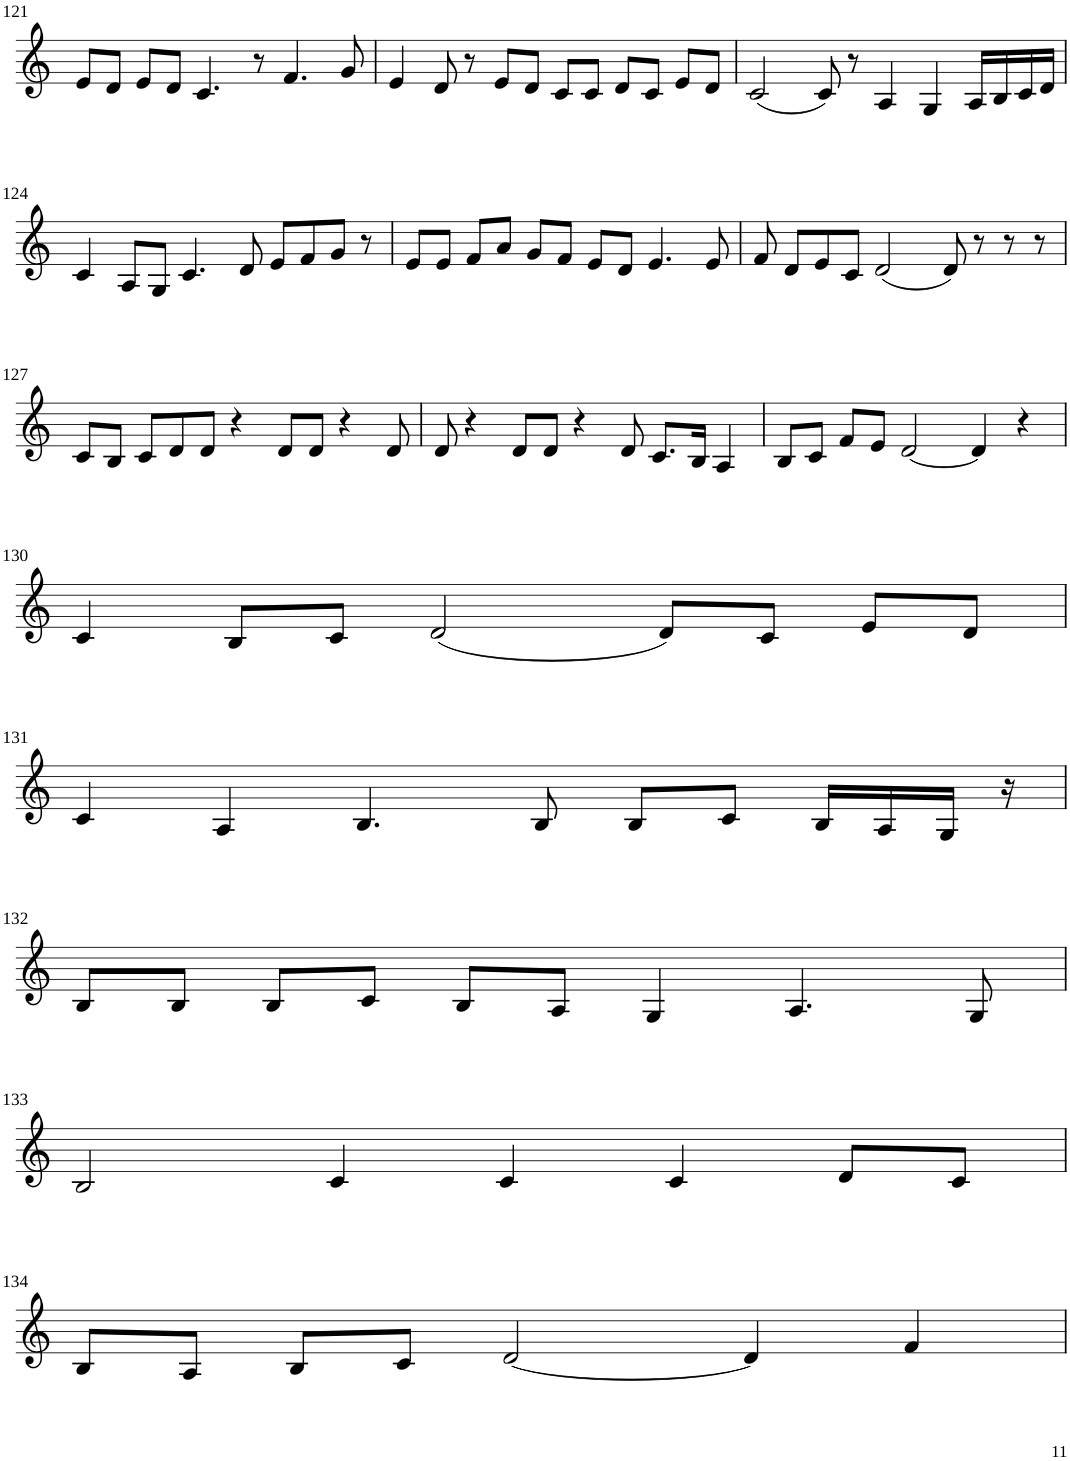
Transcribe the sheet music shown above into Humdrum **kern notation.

**kern
*part1
*staff1
*I"Violin
!!LO:PB:g=z
*clefG2
*k[]
*M6/4
=121
8e/L
8d/J
8e/L
8d/J
4.c/
8r
4.f/
8g/
=122
4e/
8d/
8r
8e/L
8d/J
8c/L
8c/J
8d/L
8c/J
8e/L
8d/J
=123
(2c/
8c/)
8r
4A/
4G/
16A/LL
16B/
16c/
16d/JJ
!!LO:LB:g=z
=124
4c/
8A/L
8G/J
4.c/
8d/
8e/L
8f/
8g/J
8r
=125
8e/L
8e/J
8f/L
8a/J
8g/L
8f/J
8e/L
8d/J
4.e/
8e/
=126
8f/
8d/L
8e/
8c/J
(2d/
8d/)
8r
8r
8r
!!LO:LB:g=z
=127
8c/L
8B/J
8c/L
8d/
8d/J
4r
8d/L
8d/J
4r
8d/
=128
8d/
4r
8d/L
8d/J
4r
8d/
8.c/L
16B/Jk
4A/
=129
8B/L
8c/J
8f/L
8e/J
[2d/
4d/]
4r
!!LO:LB:g=z
=130
4c/
8B/L
8c/J
(2d/
8d/L)
8c/J
8e/L
8d/J
!!LO:LB:g=z
=131
4c/
4A/
4.B/
8B/
8B/L
8c/J
16B/LL
16A/
16G/JJ
16r
!!LO:LB:g=z
=132
8B/L
8B/J
8B/L
8c/J
8B/L
8A/J
4G/
4.A/
8G/
!!LO:LB:g=z
=133
2B/
4c/
4c/
4c/
8d/L
8c/J
!!LO:LB:g=z
=134
8B/L
8A/J
8B/L
8c/J
[2d/
4d/]
4f/
=
*-
